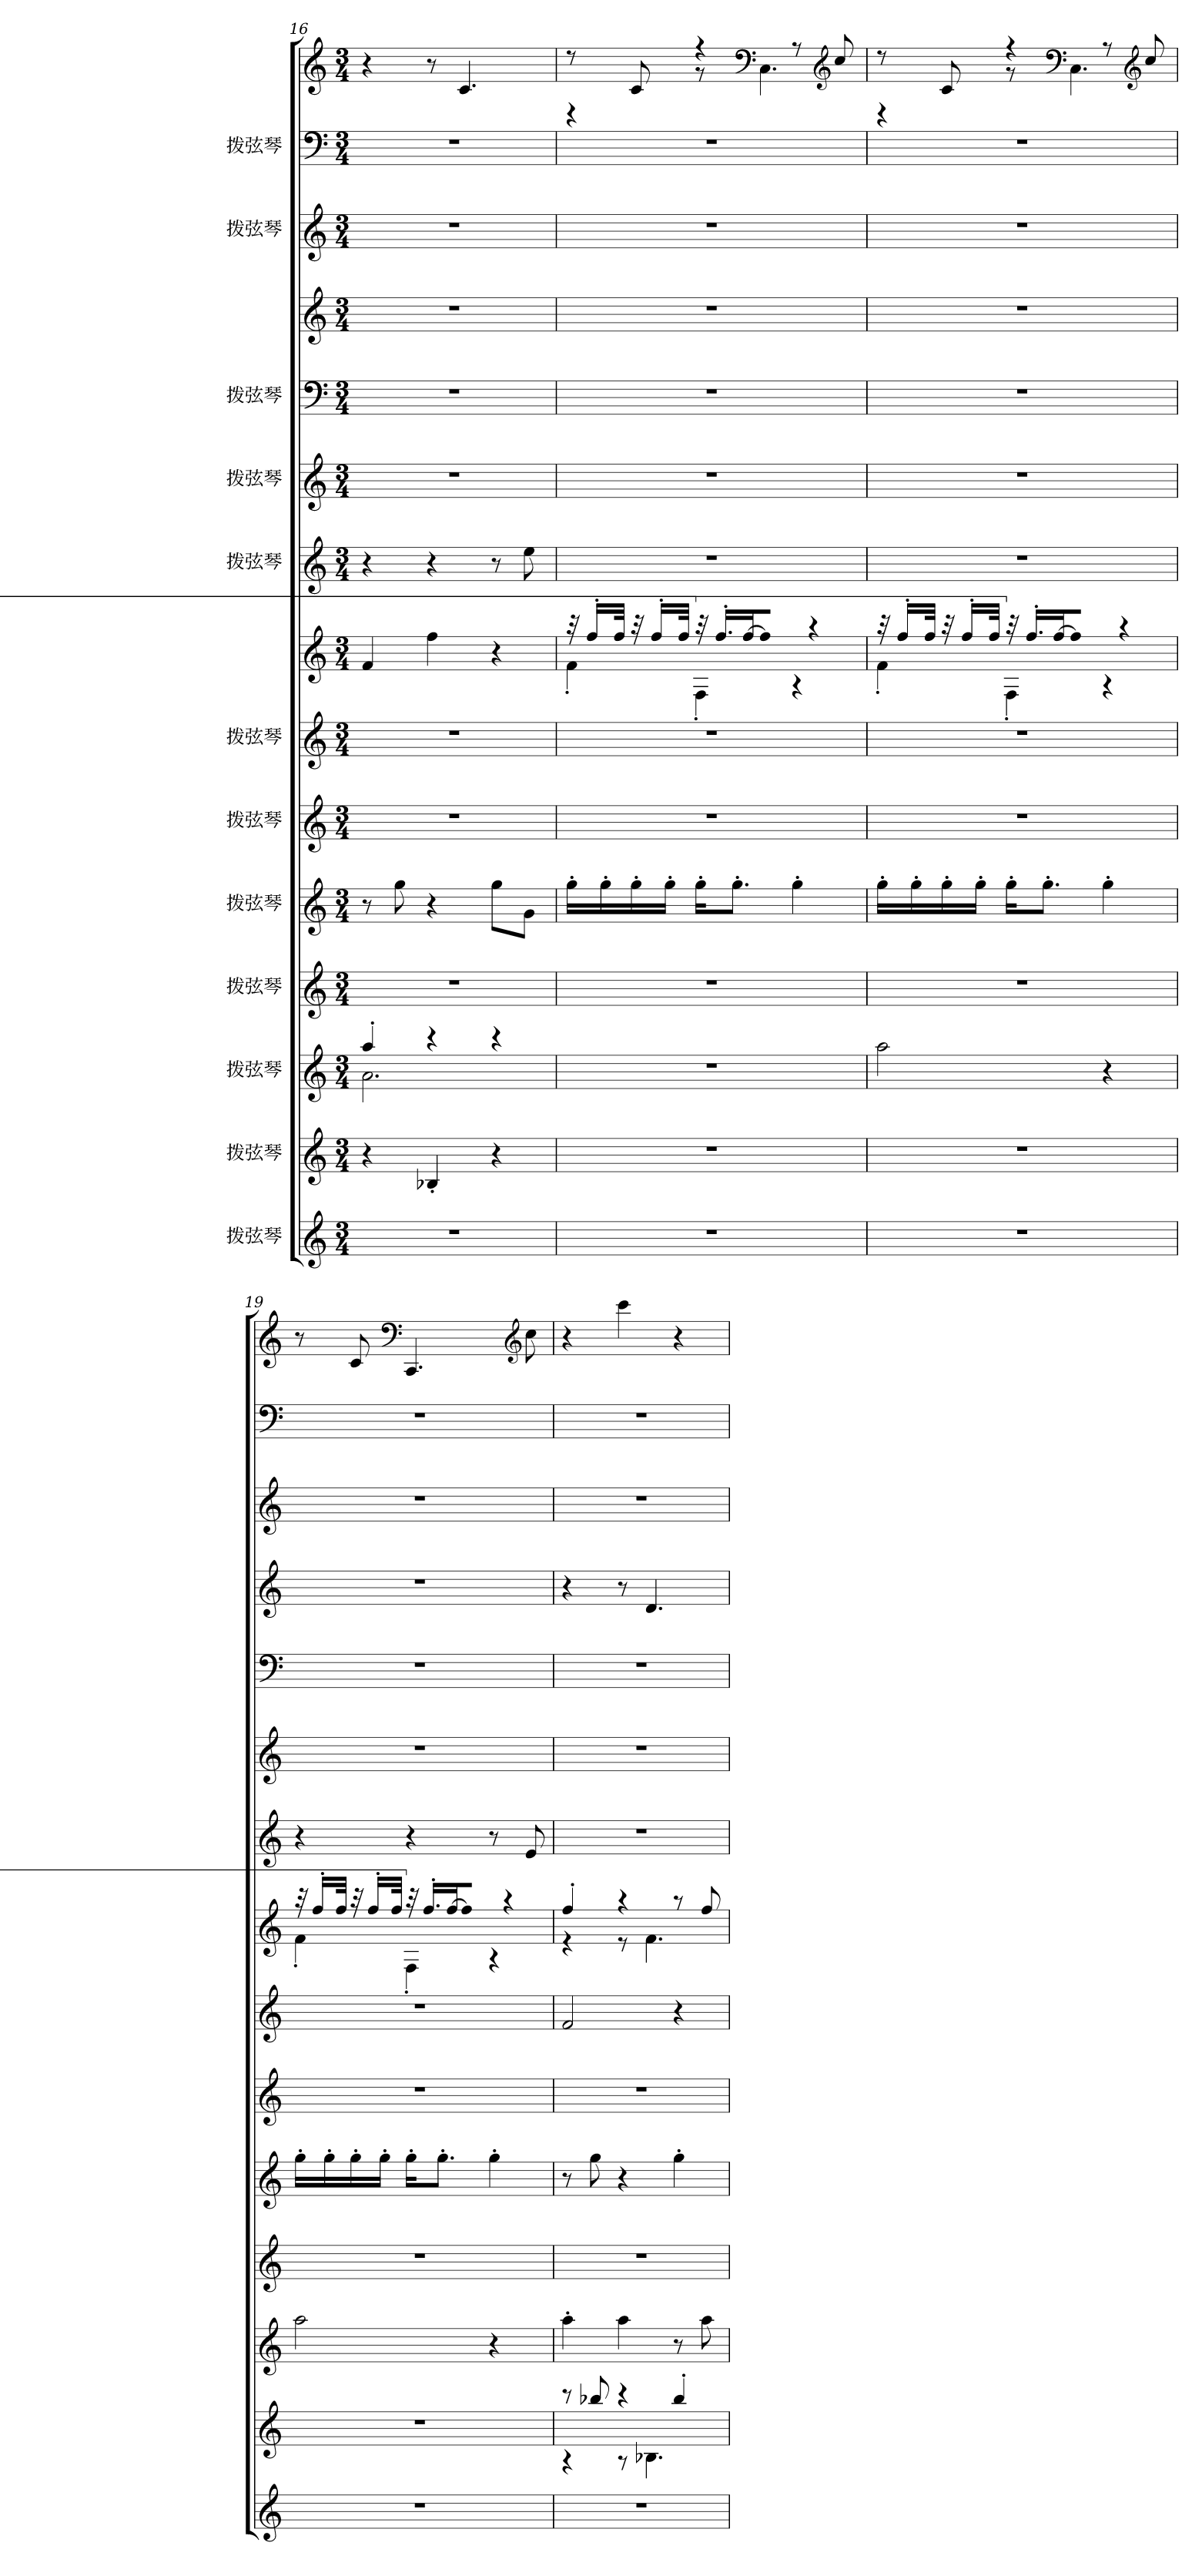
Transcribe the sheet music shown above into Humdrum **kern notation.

**kern	**kern	**kern	**kern	**kern	**kern	**kern	**kern	**kern	**kern	**kern	**kern	**kern	**kern	**kern
*part12	*part11	*part10	*part9	*part8	*part7	*part6	*part6	*part5	*part4	*part3	*part3	*part2	*part1	*part1
*staff15	*staff14	*staff13	*staff12	*staff11	*staff10	*staff9	*staff8	*staff7	*staff6	*staff5	*staff4	*staff3	*staff2	*staff1
*I"拨弦琴	*I"拨弦琴	*I"拨弦琴	*I"拨弦琴	*I"拨弦琴	*I"拨弦琴	*I"拨弦琴	*	*I"拨弦琴	*I"拨弦琴	*I"拨弦琴	*	*I"拨弦琴	*I"拨弦琴	*
*clefG2	*clefG2	*clefG2	*clefG2	*clefG2	*clefG2	*clefG2	*clefG2	*clefG2	*clefG2	*clefF4	*clefG2	*clefG2	*clefF4	*clefG2
*k[]	*k[]	*k[]	*k[]	*k[]	*k[]	*k[]	*k[]	*k[]	*k[]	*k[]	*k[]	*k[]	*k[]	*k[]
*M3/4	*M3/4	*M3/4	*M3/4	*M3/4	*M3/4	*M3/4	*M3/4	*M3/4	*M3/4	*M3/4	*M3/4	*M3/4	*M3/4	*M3/4
=16	=16	=16	=16	=16	=16	=16	=16	=16	=16	=16	=16	=16	=16	=16
*	*	*^	*	*	*	*	*	*	*	*	*	*	*	*
2.r	4r	4aa'/	2.a\	2.r	8r	2.r	2.r	4f/	4r	2.r	2.r	2.r	2.r	2.r	4r
.	.	.	.	.	8gg\	.	.	.	.	.	.	.	.	.	.
.	4B-X'/	4r	.	.	4r	.	.	4ff\	4r	.	.	.	.	.	8r
.	.	.	.	.	.	.	.	.	.	.	.	.	.	.	4.c/
.	4r	4r	.	.	8gg\L	.	.	4r	8r	.	.	.	.	.	.
.	.	.	.	.	8g\J	.	.	.	8ee\	.	.	.	.	.	.
*	*	*v	*v	*	*	*	*	*	*	*	*	*	*	*	*
!!LO:PB:g=z
=17	=17	=17	=17	=17	=17	=17	=17	=17	=17	=17	=17	=17	=17	=17
*	*	*	*	*	*	*	*^	*	*	*	*	*	*	*^
2.r	2.r	2.r	2.r	16gg'\LL	2.r	2.r	32r	4f'\	2.r	2.r	2.r	2.r	2.r	2.r	8r	4r
.	.	.	.	.	.	.	16ff'/LL	.	.	.	.	.	.	.	.	.
.	.	.	.	16gg'\	.	.	.	.	.	.	.	.	.	.	.	.
.	.	.	.	.	.	.	32ff/JJk	.	.	.	.	.	.	.	.	.
.	.	.	.	16gg'\	.	.	32r	.	.	.	.	.	.	.	8c/	.
.	.	.	.	.	.	.	16ff'/LL	.	.	.	.	.	.	.	.	.
.	.	.	.	16gg'\JJ	.	.	.	.	.	.	.	.	.	.	.	.
.	.	.	.	.	.	.	32ff/JJk	.	.	.	.	.	.	.	.	.
.	.	.	.	16gg'\KL	.	.	48r	4F'\	.	.	.	.	.	.	4r	8r
.	.	.	.	.	.	.	24.ff'/LL	.	.	.	.	.	.	.	.	.
.	.	.	.	8.gg'\J	.	.	.	.	.	.	.	.	.	.	.	.
.	.	.	.	.	.	.	[24ff/J	.	.	.	.	.	.	.	.	.
*	*	*	*	*	*	*	*	*	*	*	*	*	*	*	*clefF4	*
.	.	.	.	.	.	.	8ff/J]	.	.	.	.	.	.	.	.	4.C\
.	.	.	.	4gg'\	.	.	4r	4r	.	.	.	.	.	.	8r	.
*	*	*	*	*	*	*	*	*	*	*	*	*	*	*	*clefG2	*
.	.	.	.	.	.	.	.	.	.	.	.	.	.	.	8cc/	.
=18	=18	=18	=18	=18	=18	=18	=18	=18	=18	=18	=18	=18	=18	=18	=18	=18
2.r	2.r	2aa\	2.r	16gg'\LL	2.r	2.r	32r	4f'\	2.r	2.r	2.r	2.r	2.r	2.r	8r	4r
.	.	.	.	.	.	.	16ff'/LL	.	.	.	.	.	.	.	.	.
.	.	.	.	16gg'\	.	.	.	.	.	.	.	.	.	.	.	.
.	.	.	.	.	.	.	32ff/JJk	.	.	.	.	.	.	.	.	.
.	.	.	.	16gg'\	.	.	32r	.	.	.	.	.	.	.	8c/	.
.	.	.	.	.	.	.	16ff'/LL	.	.	.	.	.	.	.	.	.
.	.	.	.	16gg'\JJ	.	.	.	.	.	.	.	.	.	.	.	.
.	.	.	.	.	.	.	32ff/JJk	.	.	.	.	.	.	.	.	.
.	.	.	.	16gg'\KL	.	.	48r	4F'\	.	.	.	.	.	.	4r	8r
.	.	.	.	.	.	.	24.ff'/LL	.	.	.	.	.	.	.	.	.
.	.	.	.	8.gg'\J	.	.	.	.	.	.	.	.	.	.	.	.
.	.	.	.	.	.	.	[24ff/J	.	.	.	.	.	.	.	.	.
*	*	*	*	*	*	*	*	*	*	*	*	*	*	*	*clefF4	*
.	.	.	.	.	.	.	8ff/J]	.	.	.	.	.	.	.	.	4.C\
.	.	4r	.	4gg'\	.	.	4r	4r	.	.	.	.	.	.	8r	.
*	*	*	*	*	*	*	*	*	*	*	*	*	*	*	*clefG2	*
.	.	.	.	.	.	.	.	.	.	.	.	.	.	.	8cc/	.
*	*	*	*	*	*	*	*	*	*	*	*	*	*	*	*v	*v
!!LO:PB:g=z
=19	=19	=19	=19	=19	=19	=19	=19	=19	=19	=19	=19	=19	=19	=19	=19
2.r	2.r	2aa\	2.r	16gg'\LL	2.r	2.r	32r	4f'\	4r	2.r	2.r	2.r	2.r	2.r	8r
.	.	.	.	.	.	.	16ff'/LL	.	.	.	.	.	.	.	.
.	.	.	.	16gg'\	.	.	.	.	.	.	.	.	.	.	.
.	.	.	.	.	.	.	32ff/JJk	.	.	.	.	.	.	.	.
.	.	.	.	16gg'\	.	.	32r	.	.	.	.	.	.	.	8c/
.	.	.	.	.	.	.	16ff'/LL	.	.	.	.	.	.	.	.
.	.	.	.	16gg'\JJ	.	.	.	.	.	.	.	.	.	.	.
.	.	.	.	.	.	.	32ff/JJk	.	.	.	.	.	.	.	.
*	*	*	*	*	*	*	*	*	*	*	*	*	*	*	*clefF4
.	.	.	.	16gg'\KL	.	.	48r	4F'\	4r	.	.	.	.	.	4.CC/
.	.	.	.	.	.	.	24.ff'/LL	.	.	.	.	.	.	.	.
.	.	.	.	8.gg'\J	.	.	.	.	.	.	.	.	.	.	.
.	.	.	.	.	.	.	[24ff/J	.	.	.	.	.	.	.	.
.	.	.	.	.	.	.	8ff/J]	.	.	.	.	.	.	.	.
.	.	4r	.	4gg'\	.	.	4r	4r	8r	.	.	.	.	.	.
*	*	*	*	*	*	*	*	*	*	*	*	*	*	*	*clefG2
.	.	.	.	.	.	.	.	.	8e/	.	.	.	.	.	8cc\
=20	=20	=20	=20	=20	=20	=20	=20	=20	=20	=20	=20	=20	=20	=20	=20
*	*^	*	*	*	*	*	*	*	*	*	*	*	*	*	*
2.r	8r	4r	4aa'\	2.r	8r	2.r	2f/	4ff'/	4r	2.r	2.r	2.r	4r	2.r	2.r	4r
.	8bb-X/	.	.	.	8gg\	.	.	.	.	.	.	.	.	.	.	.
.	4r	8r	4aa\	.	4r	.	.	4r	8r	.	.	.	8r	.	.	4ccc\
.	.	4.B-X\	.	.	.	.	.	.	4.f\	.	.	.	4.d/	.	.	.
.	4bb-'/	.	8r	.	4gg'\	.	4r	8r	.	.	.	.	.	.	.	4r
.	.	.	8aa\	.	.	.	.	8ff/	.	.	.	.	.	.	.	.
*	*v	*v	*	*	*	*	*	*v	*v	*	*	*	*	*	*	*
=	=	=	=	=	=	=	=	=	=	=	=	=	=	=
*-	*-	*-	*-	*-	*-	*-	*-	*-	*-	*-	*-	*-	*-	*-
